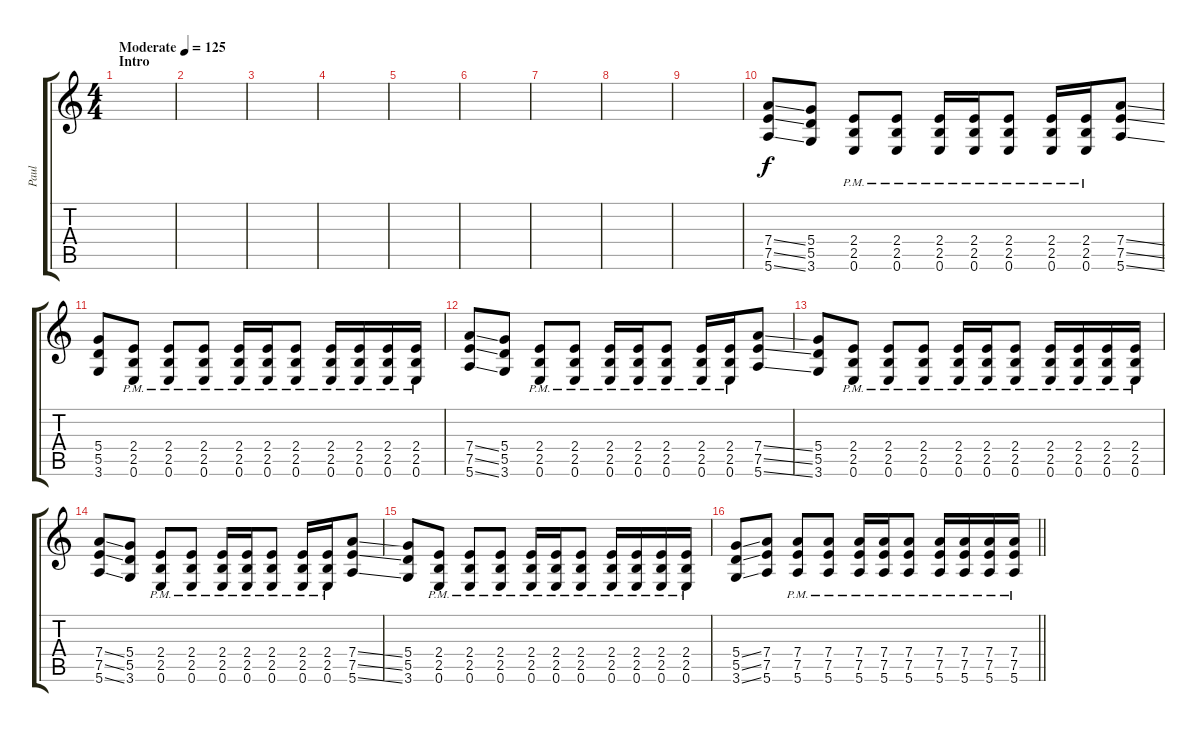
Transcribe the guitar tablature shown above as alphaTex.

\track ("Paul" "Paul") {instrument distortionguitar}
\staff {score tabs}
\tuning (E4 B3 G3 D3 A2 E2) {hide}
\ts (4 4)
\section ("" "Intro")
\tempo (125 "Moderate")
\clef g2
\ks c
|
|
|
|
|
|
|
|
|
(7.4{ss} 7.5{ss} 5.6{ss}).8 (5.4 5.5 3.6).8 (2.4{pm} 2.5{pm} 0.6{pm}).8 (2.4{pm} 2.5{pm} 0.6{pm}).8 (2.4{pm} 2.5{pm} 0.6{pm}).16 (2.4{pm} 2.5{pm} 0.6{pm}).16 (2.4{pm} 2.5{pm} 0.6{pm}).8 (2.4{pm} 2.5{pm} 0.6{pm}).16 (2.4{pm} 2.5{pm} 0.6{pm}).16 (7.4{ss} 7.5{ss} 5.6{ss}).8 |
(5.4 5.5 3.6).8 (2.4{pm} 2.5{pm} 0.6{pm}).8 (2.4{pm} 2.5{pm} 0.6{pm}).8 (2.4{pm} 2.5{pm} 0.6{pm}).8 (2.4{pm} 2.5{pm} 0.6{pm}).16 (2.4{pm} 2.5{pm} 0.6{pm}).16 (2.4{pm} 2.5{pm} 0.6{pm}).8 (2.4{pm} 2.5{pm} 0.6{pm}).16 (2.4{pm} 2.5{pm} 0.6{pm}).16 (2.4{pm} 2.5{pm} 0.6{pm}).16 (2.4{pm} 2.5{pm} 0.6{pm}).16 |
(7.4{ss} 7.5{ss} 5.6{ss}).8 (5.4 5.5 3.6).8 (2.4{pm} 2.5{pm} 0.6{pm}).8 (2.4{pm} 2.5{pm} 0.6{pm}).8 (2.4{pm} 2.5{pm} 0.6{pm}).16 (2.4{pm} 2.5{pm} 0.6{pm}).16 (2.4{pm} 2.5{pm} 0.6{pm}).8 (2.4{pm} 2.5{pm} 0.6{pm}).16 (2.4{pm} 2.5{pm} 0.6{pm}).16 (7.4{ss} 7.5{ss} 5.6{ss}).8 |
(5.4 5.5 3.6).8 (2.4{pm} 2.5{pm} 0.6{pm}).8 (2.4{pm} 2.5{pm} 0.6{pm}).8 (2.4{pm} 2.5{pm} 0.6{pm}).8 (2.4{pm} 2.5{pm} 0.6{pm}).16 (2.4{pm} 2.5{pm} 0.6{pm}).16 (2.4{pm} 2.5{pm} 0.6{pm}).8 (2.4{pm} 2.5{pm} 0.6{pm}).16 (2.4{pm} 2.5{pm} 0.6{pm}).16 (2.4{pm} 2.5{pm} 0.6{pm}).16 (2.4{pm} 2.5{pm} 0.6{pm}).16 |
(7.4{ss} 7.5{ss} 5.6{ss}).8 (5.4 5.5 3.6).8 (2.4{pm} 2.5{pm} 0.6{pm}).8 (2.4{pm} 2.5{pm} 0.6{pm}).8 (2.4{pm} 2.5{pm} 0.6{pm}).16 (2.4{pm} 2.5{pm} 0.6{pm}).16 (2.4{pm} 2.5{pm} 0.6{pm}).8 (2.4{pm} 2.5{pm} 0.6{pm}).16 (2.4{pm} 2.5{pm} 0.6{pm}).16 (7.4{ss} 7.5{ss} 5.6{ss}).8 |
(5.4 5.5 3.6).8 (2.4{pm} 2.5{pm} 0.6{pm}).8 (2.4{pm} 2.5{pm} 0.6{pm}).8 (2.4{pm} 2.5{pm} 0.6{pm}).8 (2.4{pm} 2.5{pm} 0.6{pm}).16 (2.4{pm} 2.5{pm} 0.6{pm}).16 (2.4{pm} 2.5{pm} 0.6{pm}).8 (2.4{pm} 2.5{pm} 0.6{pm}).16 (2.4{pm} 2.5{pm} 0.6{pm}).16 (2.4{pm} 2.5{pm} 0.6{pm}).16 (2.4{pm} 2.5{pm} 0.6{pm}).16 |
\barLineRight lightlight
(5.4{ss} 5.5{ss} 3.6{ss}).8 (7.4 7.5 5.6).8 (7.4{pm} 7.5{pm} 5.6{pm}).8 (7.4{pm} 7.5 5.6).8 (7.4{pm} 7.5{pm} 5.6{pm}).16 (7.4{pm} 7.5{pm} 5.6{pm}).16 (7.4{pm} 7.5{pm} 5.6{pm}).8 (7.4{pm} 7.5{pm} 5.6{pm}).16 (7.4{pm} 7.5{pm} 5.6{pm}).16 (7.4{pm} 7.5{pm} 5.6{pm}).16 (7.4{pm} 7.5{pm} 5.6{pm}).16
